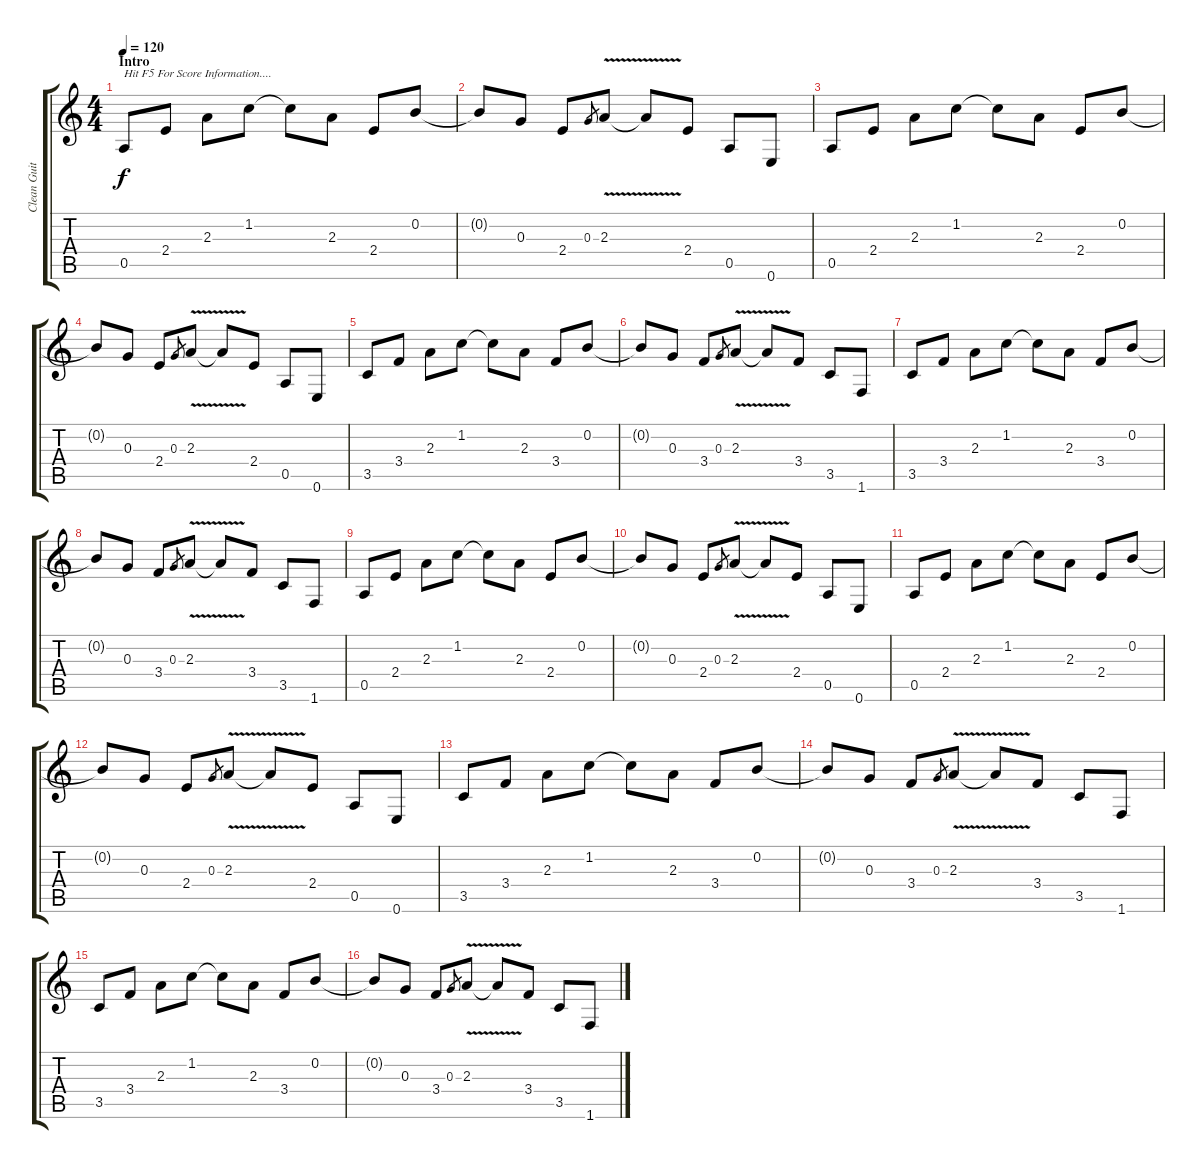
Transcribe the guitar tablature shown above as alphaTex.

\track ("Clean Guitar" "Clean Guit") {instrument electricguitarclean}
\staff {score tabs}
\tuning (E4 B3 G3 D3 A2 E2) {hide}
\ts (4 4)
\section ("" "Intro")
\tempo 120
\clef g2
\ks c
0.5.8{txt "Hit F5 For Score Information...." dy f instrument electricguitarclean} 2.4.8 2.3.8 1.2.8 1.2{t}.8 2.3.8 2.4.8 0.2.8 |
0.2{t}.8 0.3.8 2.4.8 0.3.8{gr} 2.3{v}.8 2.3{t}.8 2.4.8 0.5.8 0.6.8 |
0.5.8 2.4.8 2.3.8 1.2.8 1.2{t}.8 2.3.8 2.4.8 0.2.8 |
0.2{t}.8 0.3.8 2.4.8 0.3.8{gr} 2.3{v}.8 2.3{t}.8 2.4.8 0.5.8 0.6.8 |
3.5.8 3.4.8 2.3.8 1.2.8 1.2{t}.8 2.3.8 3.4.8 0.2.8 |
0.2{t}.8 0.3.8 3.4.8 0.3.8{gr} 2.3{v}.8 2.3{t}.8 3.4.8 3.5.8 1.6.8 |
3.5.8 3.4.8 2.3.8 1.2.8 1.2{t}.8 2.3.8 3.4.8 0.2.8 |
0.2{t}.8 0.3.8 3.4.8 0.3.8{gr} 2.3{v}.8 2.3{t}.8 3.4.8 3.5.8 1.6.8 |
0.5.8 2.4.8 2.3.8 1.2.8 1.2{t}.8 2.3.8 2.4.8 0.2.8 |
0.2{t}.8 0.3.8 2.4.8 0.3.8{gr} 2.3{v}.8 2.3{t}.8 2.4.8 0.5.8 0.6.8 |
0.5.8 2.4.8 2.3.8 1.2.8 1.2{t}.8 2.3.8 2.4.8 0.2.8 |
0.2{t}.8 0.3.8 2.4.8 0.3.8{gr} 2.3{v}.8 2.3{t}.8 2.4.8 0.5.8 0.6.8 |
3.5.8 3.4.8 2.3.8 1.2.8 1.2{t}.8 2.3.8 3.4.8 0.2.8 |
0.2{t}.8 0.3.8 3.4.8 0.3.8{gr} 2.3{v}.8 2.3{t}.8 3.4.8 3.5.8 1.6.8 |
3.5.8 3.4.8 2.3.8 1.2.8 1.2{t}.8 2.3.8 3.4.8 0.2.8 |
0.2{t}.8 0.3.8 3.4.8 0.3.8{gr} 2.3{v}.8 2.3{t}.8 3.4.8 3.5.8 1.6.8
